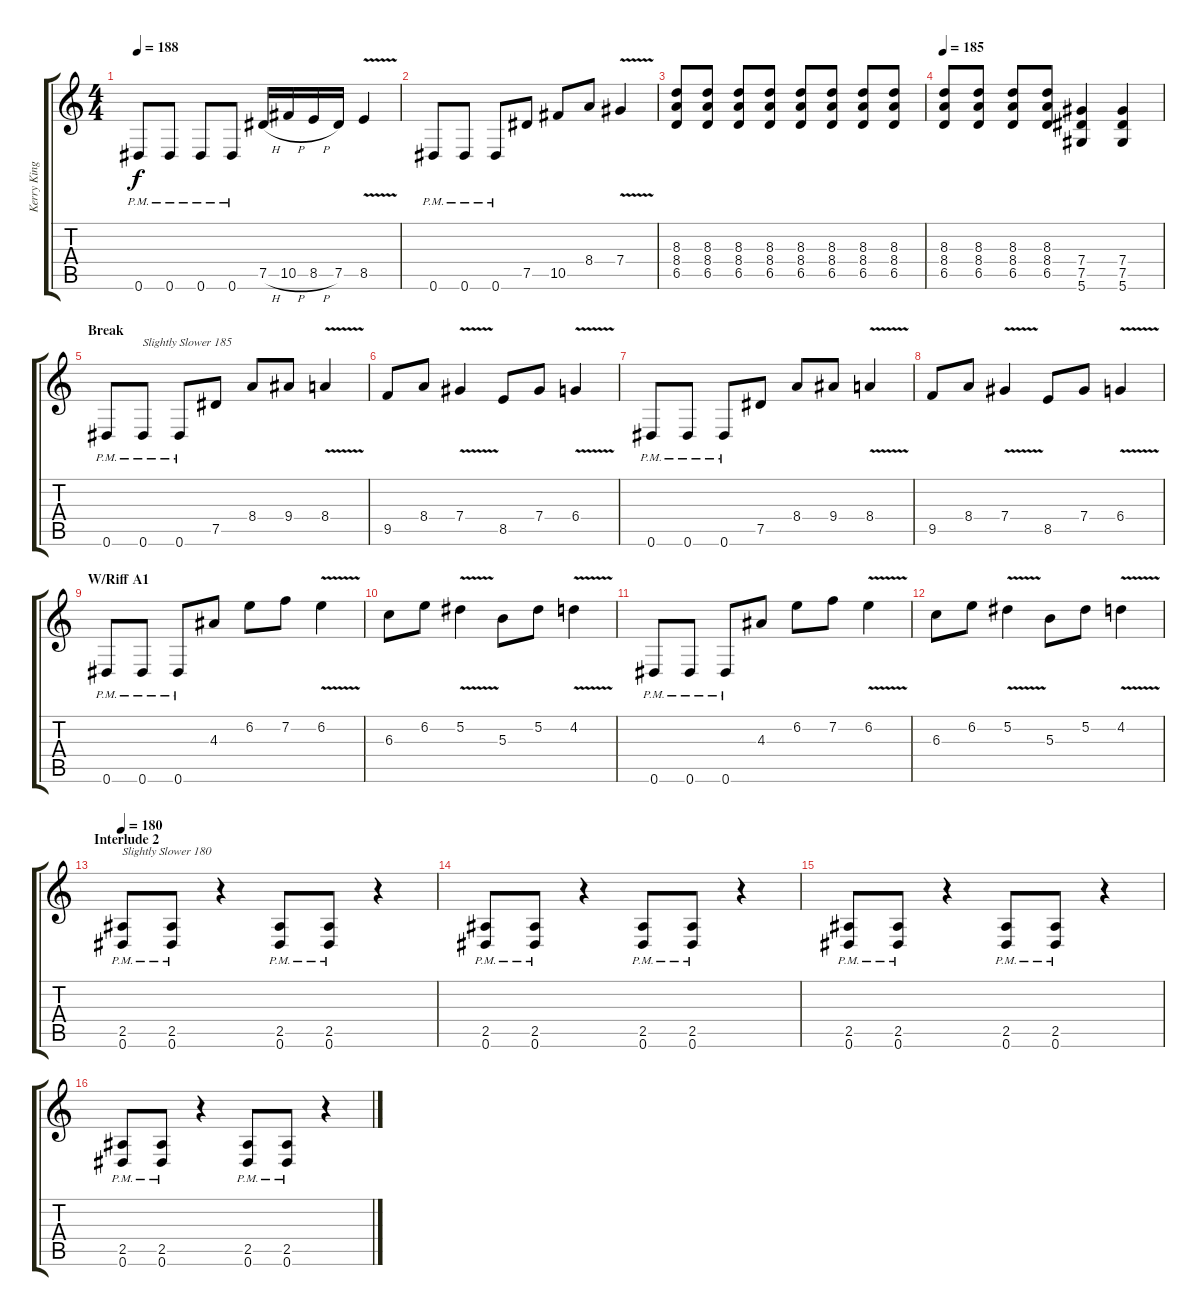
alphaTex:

\track ("Kerry King" "Kerry King") {instrument distortionguitar}
\staff {score tabs}
\tuning (Eb4 Bb3 Gb3 Db3 Ab2 Eb2) {hide}
\ts (4 4)
\tempo 188
\clef g2
\ks c
0.6{pm}.8{dy f} 0.6{pm}.8 0.6{pm}.8 0.6{pm}.8 7.5{h}.16 10.5{h}.16 8.5{h}.16 7.5.16 8.5{v}.4 |
0.6{pm}.8 0.6{pm}.8 0.6{pm}.8 7.5.8 10.5.8 8.4.8 7.4{v}.4 |
(8.3 8.4 6.5).8 (8.3 8.4 6.5).8 (8.3 8.4 6.5).8 (8.3 8.4 6.5).8 (8.3 8.4 6.5).8 (8.3 8.4 6.5).8 (8.3 8.4 6.5).8 (8.3 8.4 6.5).8 |
\tempo 185
(8.3 8.4 6.5).8 (8.3 8.4 6.5).8 (8.3 8.4 6.5).8 (8.3 8.4 6.5).8 (7.4 7.5 5.6).4 (7.4 7.5 5.6).4 |
\section ("" "Break")
0.6{pm}.8 0.6{pm}.8{txt "Slightly Slower 185"} 0.6{pm}.8 7.5.8 8.4.8 9.4.8 8.4{v}.4 |
9.5.8 8.4.8 7.4{v}.4 8.5.8 7.4.8 6.4{v}.4 |
0.6{pm}.8 0.6{pm}.8 0.6{pm}.8 7.5.8 8.4.8 9.4.8 8.4{v}.4 |
9.5.8 8.4.8 7.4{v}.4 8.5.8 7.4.8 6.4{v}.4 |
\section ("" "W/Riff A1")
0.6{pm}.8 0.6{pm}.8 0.6{pm}.8 4.3.8 6.2.8 7.2.8 6.2{v}.4 |
6.3.8 6.2.8 5.2{v}.4 5.3.8 5.2.8 4.2{v}.4 |
0.6{pm}.8 0.6{pm}.8 0.6{pm}.8 4.3.8 6.2.8 7.2.8 6.2{v}.4 |
6.3.8 6.2.8 5.2{v}.4 5.3.8 5.2.8 4.2{v}.4 |
\section ("" "Interlude 2")
\tempo 180
(2.5{pm} 0.6{pm}).8{txt "Slightly Slower 180"} (2.5{pm} 0.6{pm}).8 r.4 (2.5{pm} 0.6{pm}).8 (2.5{pm} 0.6{pm}).8 r.4 |
(2.5{pm} 0.6{pm}).8 (2.5{pm} 0.6{pm}).8 r.4 (2.5{pm} 0.6{pm}).8 (2.5{pm} 0.6{pm}).8 r.4 |
(2.5{pm} 0.6{pm}).8 (2.5{pm} 0.6{pm}).8 r.4 (2.5{pm} 0.6{pm}).8 (2.5{pm} 0.6{pm}).8 r.4 |
(2.5{pm} 0.6{pm}).8 (2.5{pm} 0.6{pm}).8 r.4 (2.5{pm} 0.6{pm}).8 (2.5{pm} 0.6{pm}).8 r.4
